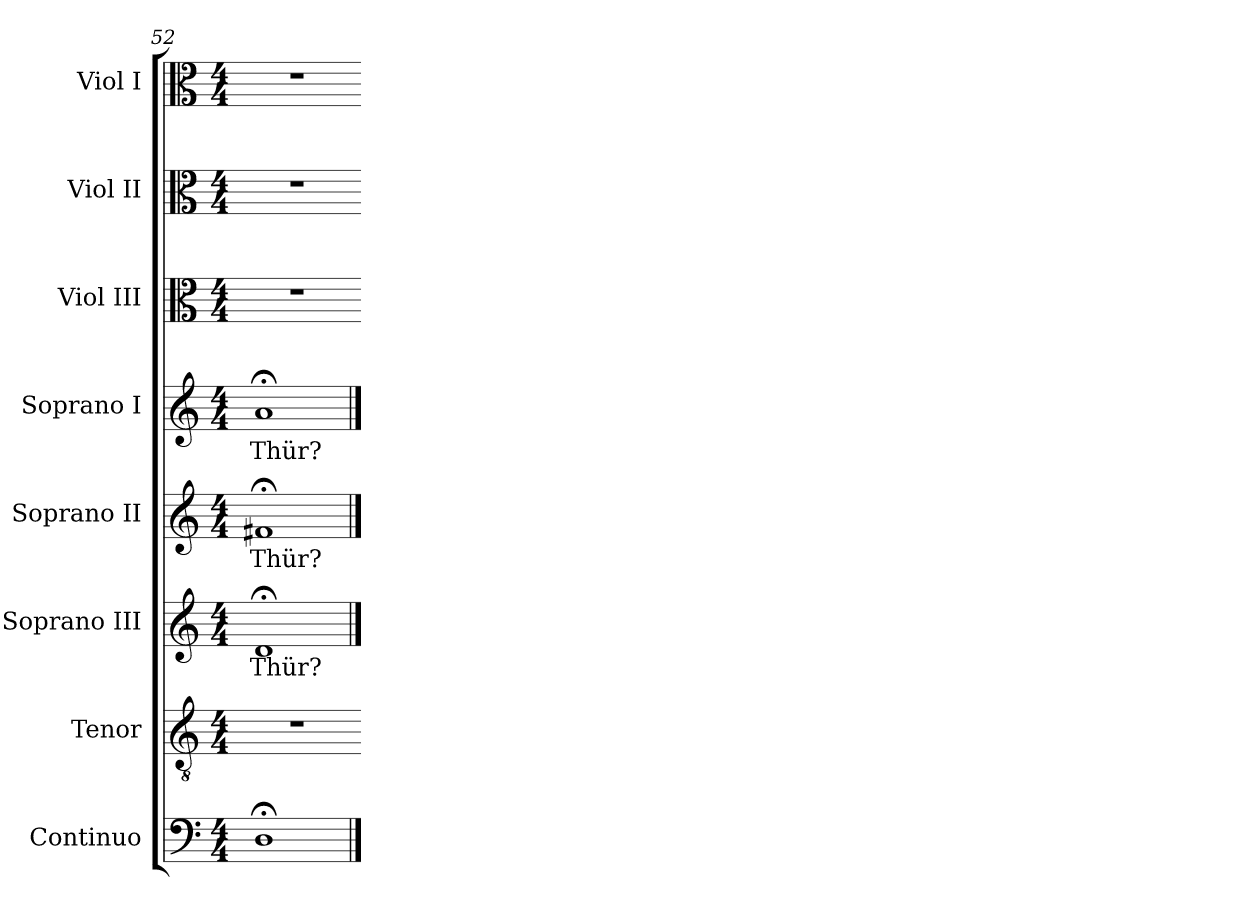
**kern	**kern	**kern	**text	**kern	**text	**kern	**text	**kern	**kern	**kern
*part8	*part7	*part6	*part6	*part5	*part5	*part4	*part4	*part3	*part2	*part1
*staff8	*staff7	*staff6	*staff6	*staff5	*staff5	*staff4	*staff4	*staff3	*staff2	*staff1
*I"Continuo	*I"Tenor	*I"Soprano III	*	*I"Soprano II	*	*I"Soprano I	*	*I"Viol III	*I"Viol II	*I"Viol I
*	*I'T	*I'S III	*	*I'S II	*	*I'S I	*	*I'V III	*I'V II	*I'V I
*clefF4	*clefGv2	*clefG2	*	*clefG2	*	*clefG2	*	*clefC3	*clefC3	*clefC3
*k[]	*k[]	*k[]	*	*k[]	*	*k[]	*	*k[]	*k[]	*k[]
*C:	*C:	*C:	*	*C:	*	*C:	*	*C:	*C:	*C:
*M4/4	*M4/4	*M4/4	*	*M4/4	*	*M4/4	*	*M4/4	*M4/4	*M4/4
=52	=52	=52	=52	=52	=52	=52	=52	=52	=52	=52
!	!	!	!LO:LY:b	!	!LO:LY:b	!	!LO:LY:b	!	!	!
1D;<	1r	1d;<	Thür?	1f#X;<	Thür?	1a;<	Thür?	1r	1r	1r
==	=	==	=	==	=	==	=	=	=	=
*-	*-	*-	*-	*-	*-	*-	*-	*-	*-	*-
